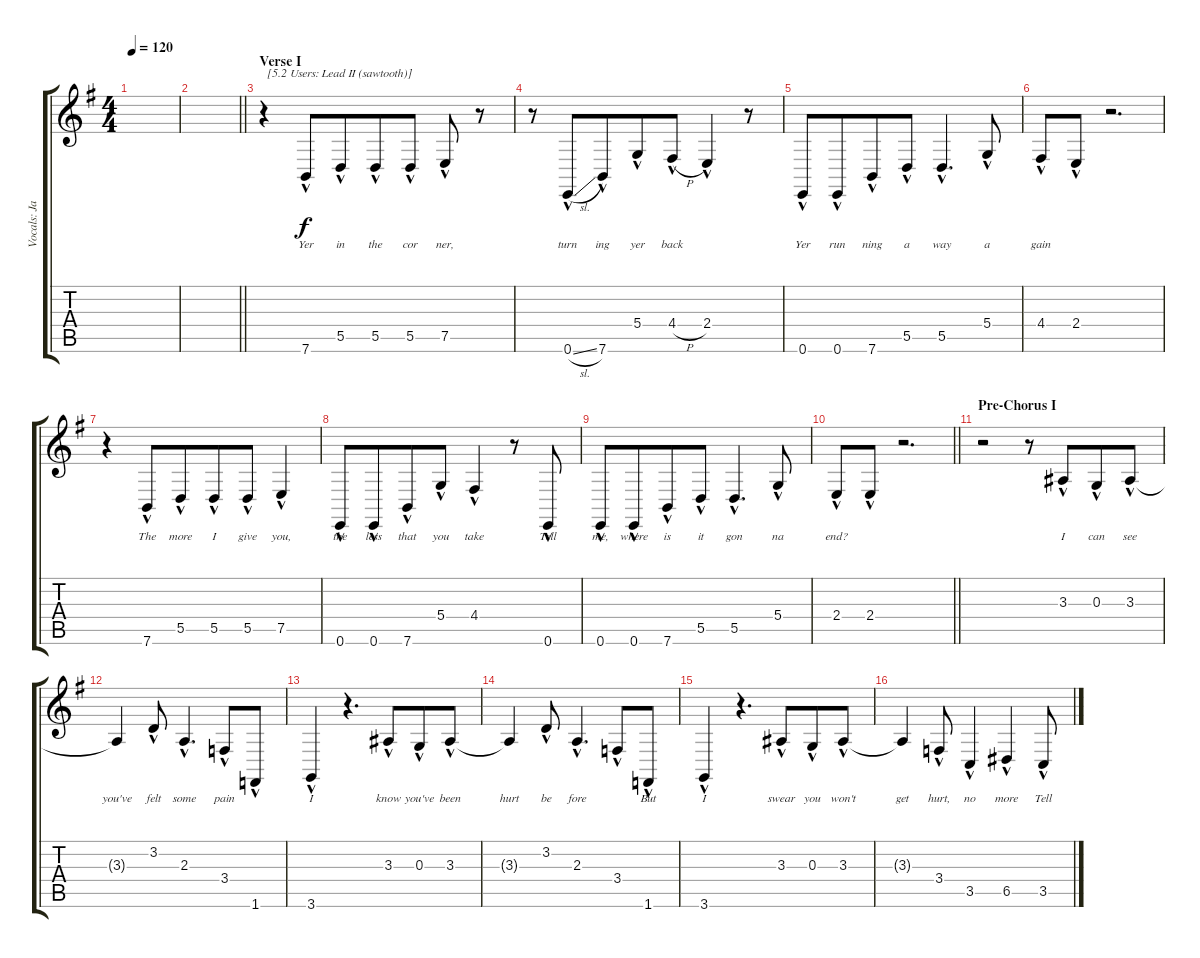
\track ("Vocals: Janet" "Vocals: Ja") {instrument lead2sawtooth}
\staff {score tabs}
\tuning (E4 B3 G3 D3 A2 E2) {hide}
\ts (4 4)
\tempo 120
\clef g2
\ks g
|
\barLineRight lightlight
|
\section ("" "Verse I")
r.4{txt " [5.2 Users: Lead II (sawtooth)]" beam merge} 7.6{hac}.8{lyrics (0 "Yer") lyrics (1 "") lyrics (2 "") lyrics (3 "") lyrics (4 "")} 5.5{hac}.8{lyrics (0 "in") lyrics (1 "") lyrics (2 "") lyrics (3 "") lyrics (4 "") beam merge} 5.5{hac}.8{lyrics (0 "the") lyrics (1 "") lyrics (2 "") lyrics (3 "") lyrics (4 "")} 5.5{hac}.8{lyrics (0 "cor") lyrics (1 "") lyrics (2 "") lyrics (3 "") lyrics (4 "")} 7.5{hac}.8{lyrics (0 "ner,") lyrics (1 "") lyrics (2 "") lyrics (3 "") lyrics (4 "")} r.8 |
r.8 0.6{sl hac}.8{lyrics (0 "turn") lyrics (1 "") lyrics (2 "") lyrics (3 "") lyrics (4 "") beam merge} 7.6{hac}.8{lyrics (0 "ing") lyrics (1 "") lyrics (2 "") lyrics (3 "") lyrics (4 "")} 5.4{hac}.8{lyrics (0 "yer") lyrics (1 "") lyrics (2 "") lyrics (3 "") lyrics (4 "") beam merge} 4.4{h hac}.8{lyrics (0 "back") lyrics (1 "") lyrics (2 "") lyrics (3 "") lyrics (4 "") beam merge} 2.4{hac}.4{lyrics (0 "") lyrics (1 "") lyrics (2 "") lyrics (3 "") lyrics (4 "")} r.8 |
0.6{hac}.8{lyrics (0 "Yer") lyrics (1 "") lyrics (2 "") lyrics (3 "") lyrics (4 "")} 0.6{hac}.8{lyrics (0 "run") lyrics (1 "") lyrics (2 "") lyrics (3 "") lyrics (4 "") beam merge} 7.6{hac}.8{lyrics (0 "ning") lyrics (1 "") lyrics (2 "") lyrics (3 "") lyrics (4 "")} 5.5{hac}.8{lyrics (0 "a") lyrics (1 "") lyrics (2 "") lyrics (3 "") lyrics (4 "")} 5.5{hac}.4{d lyrics (0 "way") lyrics (1 "") lyrics (2 "") lyrics (3 "") lyrics (4 "")} 5.4{hac}.8{lyrics (0 "a") lyrics (1 "") lyrics (2 "") lyrics (3 "") lyrics (4 "")} |
4.4{hac}.8{lyrics (0 "gain") lyrics (1 "") lyrics (2 "") lyrics (3 "") lyrics (4 "")} 2.4{hac}.8{lyrics (0 "") lyrics (1 "") lyrics (2 "") lyrics (3 "") lyrics (4 "")} r.2{d} |
r.4{beam merge} 7.6{hac}.8{lyrics (0 "The") lyrics (1 "") lyrics (2 "") lyrics (3 "") lyrics (4 "") beam merge} 5.5{hac}.8{lyrics (0 "more") lyrics (1 "") lyrics (2 "") lyrics (3 "") lyrics (4 "") beam merge} 5.5{hac}.8{lyrics (0 "I") lyrics (1 "") lyrics (2 "") lyrics (3 "") lyrics (4 "") beam merge} 5.5{hac}.8{lyrics (0 "give") lyrics (1 "") lyrics (2 "") lyrics (3 "") lyrics (4 "")} 7.5{hac}.4{lyrics (0 "you,") lyrics (1 "") lyrics (2 "") lyrics (3 "") lyrics (4 "")} |
0.6{hac}.8{lyrics (0 "the") lyrics (1 "") lyrics (2 "") lyrics (3 "") lyrics (4 "")} 0.6{hac}.8{lyrics (0 "less") lyrics (1 "") lyrics (2 "") lyrics (3 "") lyrics (4 "") beam merge} 7.6{hac}.8{lyrics (0 "that") lyrics (1 "") lyrics (2 "") lyrics (3 "") lyrics (4 "")} 5.4{hac}.8{lyrics (0 "you") lyrics (1 "") lyrics (2 "") lyrics (3 "") lyrics (4 "")} 4.4{hac}.4{lyrics (0 "take") lyrics (1 "") lyrics (2 "") lyrics (3 "") lyrics (4 "")} r.8 0.6{hac}.8{lyrics (0 "Tell") lyrics (1 "") lyrics (2 "") lyrics (3 "") lyrics (4 "")} |
0.6{hac}.8{lyrics (0 "me,") lyrics (1 "") lyrics (2 "") lyrics (3 "") lyrics (4 "")} 0.6{hac}.8{lyrics (0 "where") lyrics (1 "") lyrics (2 "") lyrics (3 "") lyrics (4 "") beam merge} 7.6{hac}.8{lyrics (0 "is") lyrics (1 "") lyrics (2 "") lyrics (3 "") lyrics (4 "")} 5.5{hac}.8{lyrics (0 "it") lyrics (1 "") lyrics (2 "") lyrics (3 "") lyrics (4 "")} 5.5{hac}.4{d lyrics (0 "gon") lyrics (1 "") lyrics (2 "") lyrics (3 "") lyrics (4 "")} 5.4{hac}.8{lyrics (0 "na") lyrics (1 "") lyrics (2 "") lyrics (3 "") lyrics (4 "")} |
\barLineRight lightlight
2.4{hac}.8{lyrics (0 "end?") lyrics (1 "") lyrics (2 "") lyrics (3 "") lyrics (4 "")} 2.4{hac}.8{lyrics (0 "") lyrics (1 "") lyrics (2 "") lyrics (3 "") lyrics (4 "")} r.2{d} |
\section ("" "Pre-Chorus I")
r.2 r.8 3.3{hac}.8{lyrics (0 "I") lyrics (1 "") lyrics (2 "") lyrics (3 "") lyrics (4 "") beam merge} 0.3{hac}.8{lyrics (0 "can") lyrics (1 "") lyrics (2 "") lyrics (3 "") lyrics (4 "")} 3.3{hac}.8{lyrics (0 "see") lyrics (1 "") lyrics (2 "") lyrics (3 "") lyrics (4 "")} |
3.3{t}.4{lyrics (0 "you've") lyrics (1 "") lyrics (2 "") lyrics (3 "") lyrics (4 "")} 3.2{hac}.8{lyrics (0 "felt") lyrics (1 "") lyrics (2 "") lyrics (3 "") lyrics (4 "")} 2.3{hac}.4{d lyrics (0 "some") lyrics (1 "") lyrics (2 "") lyrics (3 "") lyrics (4 "")} 3.4{hac}.8{lyrics (0 "pain") lyrics (1 "") lyrics (2 "") lyrics (3 "") lyrics (4 "")} 1.6{hac}.8{lyrics (0 "") lyrics (1 "") lyrics (2 "") lyrics (3 "") lyrics (4 "")} |
3.6{hac}.4{lyrics (0 "I") lyrics (1 "") lyrics (2 "") lyrics (3 "") lyrics (4 "")} r.4{d} 3.3{hac}.8{lyrics (0 "know") lyrics (1 "") lyrics (2 "") lyrics (3 "") lyrics (4 "") beam merge} 0.3{hac}.8{lyrics (0 "you've") lyrics (1 "") lyrics (2 "") lyrics (3 "") lyrics (4 "")} 3.3{hac}.8{lyrics (0 "been") lyrics (1 "") lyrics (2 "") lyrics (3 "") lyrics (4 "")} |
3.3{t}.4{lyrics (0 "hurt") lyrics (1 "") lyrics (2 "") lyrics (3 "") lyrics (4 "")} 3.2{hac}.8{lyrics (0 "be") lyrics (1 "") lyrics (2 "") lyrics (3 "") lyrics (4 "")} 2.3{hac}.4{d lyrics (0 "fore") lyrics (1 "") lyrics (2 "") lyrics (3 "") lyrics (4 "")} 3.4{hac}.8{lyrics (0 "") lyrics (1 "") lyrics (2 "") lyrics (3 "") lyrics (4 "")} 1.6{hac}.8{lyrics (0 "But") lyrics (1 "") lyrics (2 "") lyrics (3 "") lyrics (4 "")} |
3.6{hac}.4{lyrics (0 "I") lyrics (1 "") lyrics (2 "") lyrics (3 "") lyrics (4 "")} r.4{d} 3.3{hac}.8{lyrics (0 "swear") lyrics (1 "") lyrics (2 "") lyrics (3 "") lyrics (4 "") beam merge} 0.3{hac}.8{lyrics (0 "you") lyrics (1 "") lyrics (2 "") lyrics (3 "") lyrics (4 "")} 3.3{hac}.8{lyrics (0 "won't") lyrics (1 "") lyrics (2 "") lyrics (3 "") lyrics (4 "")} |
3.3{t}.4{lyrics (0 "get") lyrics (1 "") lyrics (2 "") lyrics (3 "") lyrics (4 "")} 3.4{hac}.8{lyrics (0 "hurt,") lyrics (1 "") lyrics (2 "") lyrics (3 "") lyrics (4 "")} 3.5{hac}.4{lyrics (0 "no") lyrics (1 "") lyrics (2 "") lyrics (3 "") lyrics (4 "")} 6.5{hac}.4{lyrics (0 "more") lyrics (1 "") lyrics (2 "") lyrics (3 "") lyrics (4 "")} 3.5{hac}.8{lyrics (0 "Tell") lyrics (1 "") lyrics (2 "") lyrics (3 "") lyrics (4 "")}
